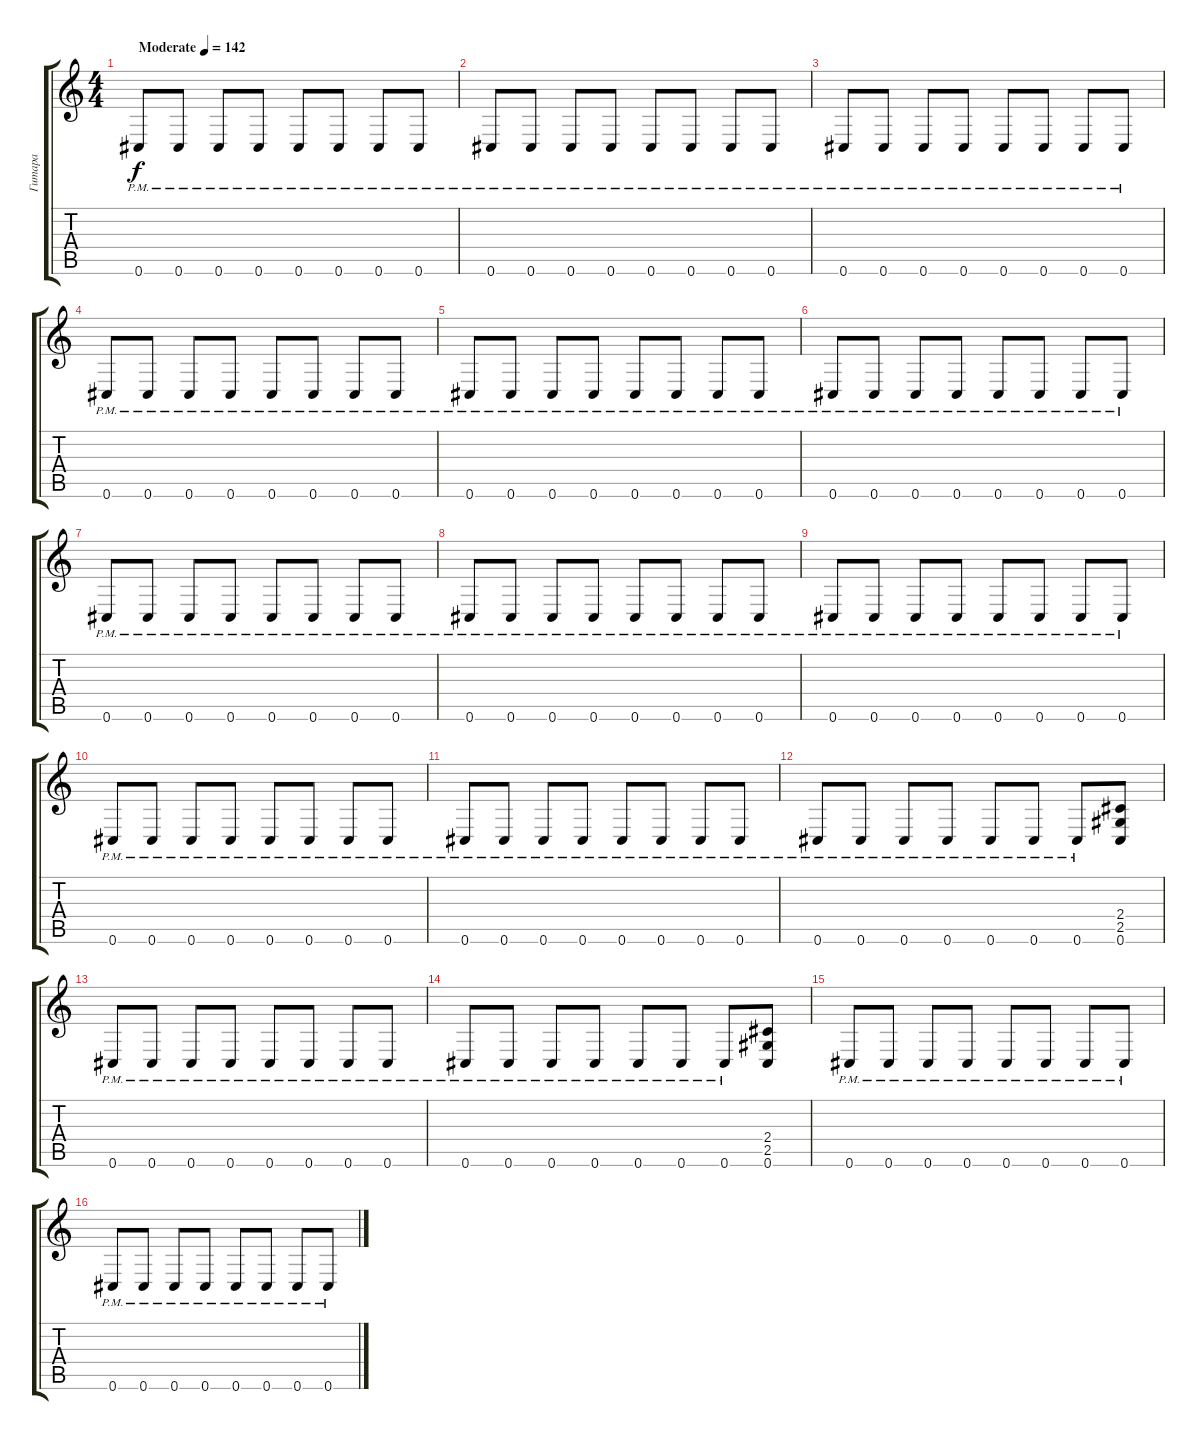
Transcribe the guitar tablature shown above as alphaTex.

\track ("Гитара" "Гитара") {instrument overdrivenguitar}
\staff {score tabs}
\tuning (Db4 Ab3 E3 B2 Gb2 Db2) {hide}
\ts (4 4)
\tempo (142 "Moderate")
\clef g2
\ks c
0.6{pm}.8{dy f instrument overdrivenguitar} 0.6{pm}.8 0.6{pm}.8 0.6{pm}.8 0.6{pm}.8 0.6{pm}.8 0.6{pm}.8 0.6{pm}.8 |
0.6{pm}.8 0.6{pm}.8 0.6{pm}.8 0.6{pm}.8 0.6{pm}.8 0.6{pm}.8 0.6{pm}.8 0.6{pm}.8 |
0.6{pm}.8 0.6{pm}.8 0.6{pm}.8 0.6{pm}.8 0.6{pm}.8 0.6{pm}.8 0.6{pm}.8 0.6{pm}.8 |
0.6{pm}.8 0.6{pm}.8 0.6{pm}.8 0.6{pm}.8 0.6{pm}.8 0.6{pm}.8 0.6{pm}.8 0.6{pm}.8 |
0.6{pm}.8 0.6{pm}.8 0.6{pm}.8 0.6{pm}.8 0.6{pm}.8 0.6{pm}.8 0.6{pm}.8 0.6{pm}.8 |
0.6{pm}.8 0.6{pm}.8 0.6{pm}.8 0.6{pm}.8 0.6{pm}.8 0.6{pm}.8 0.6{pm}.8 0.6{pm}.8 |
0.6{pm}.8 0.6{pm}.8 0.6{pm}.8 0.6{pm}.8 0.6{pm}.8 0.6{pm}.8 0.6{pm}.8 0.6{pm}.8 |
0.6{pm}.8 0.6{pm}.8 0.6{pm}.8 0.6{pm}.8 0.6{pm}.8 0.6{pm}.8 0.6{pm}.8 0.6{pm}.8 |
0.6{pm}.8 0.6{pm}.8 0.6{pm}.8 0.6{pm}.8 0.6{pm}.8 0.6{pm}.8 0.6{pm}.8 0.6{pm}.8 |
0.6{pm}.8 0.6{pm}.8 0.6{pm}.8 0.6{pm}.8 0.6{pm}.8 0.6{pm}.8 0.6{pm}.8 0.6{pm}.8 |
0.6{pm}.8 0.6{pm}.8 0.6{pm}.8 0.6{pm}.8 0.6{pm}.8 0.6{pm}.8 0.6{pm}.8 0.6{pm}.8 |
0.6{pm}.8 0.6{pm}.8 0.6{pm}.8 0.6{pm}.8 0.6{pm}.8 0.6{pm}.8 0.6{pm}.8 (2.4 2.5 0.6).8 |
0.6{pm}.8 0.6{pm}.8 0.6{pm}.8 0.6{pm}.8 0.6{pm}.8 0.6{pm}.8 0.6{pm}.8 0.6{pm}.8 |
0.6{pm}.8 0.6{pm}.8 0.6{pm}.8 0.6{pm}.8 0.6{pm}.8 0.6{pm}.8 0.6{pm}.8 (2.4 2.5 0.6).8 |
0.6{pm}.8 0.6{pm}.8 0.6{pm}.8 0.6{pm}.8 0.6{pm}.8 0.6{pm}.8 0.6{pm}.8 0.6{pm}.8 |
0.6{pm}.8 0.6{pm}.8 0.6{pm}.8 0.6{pm}.8 0.6{pm}.8 0.6{pm}.8 0.6{pm}.8 0.6{pm}.8
